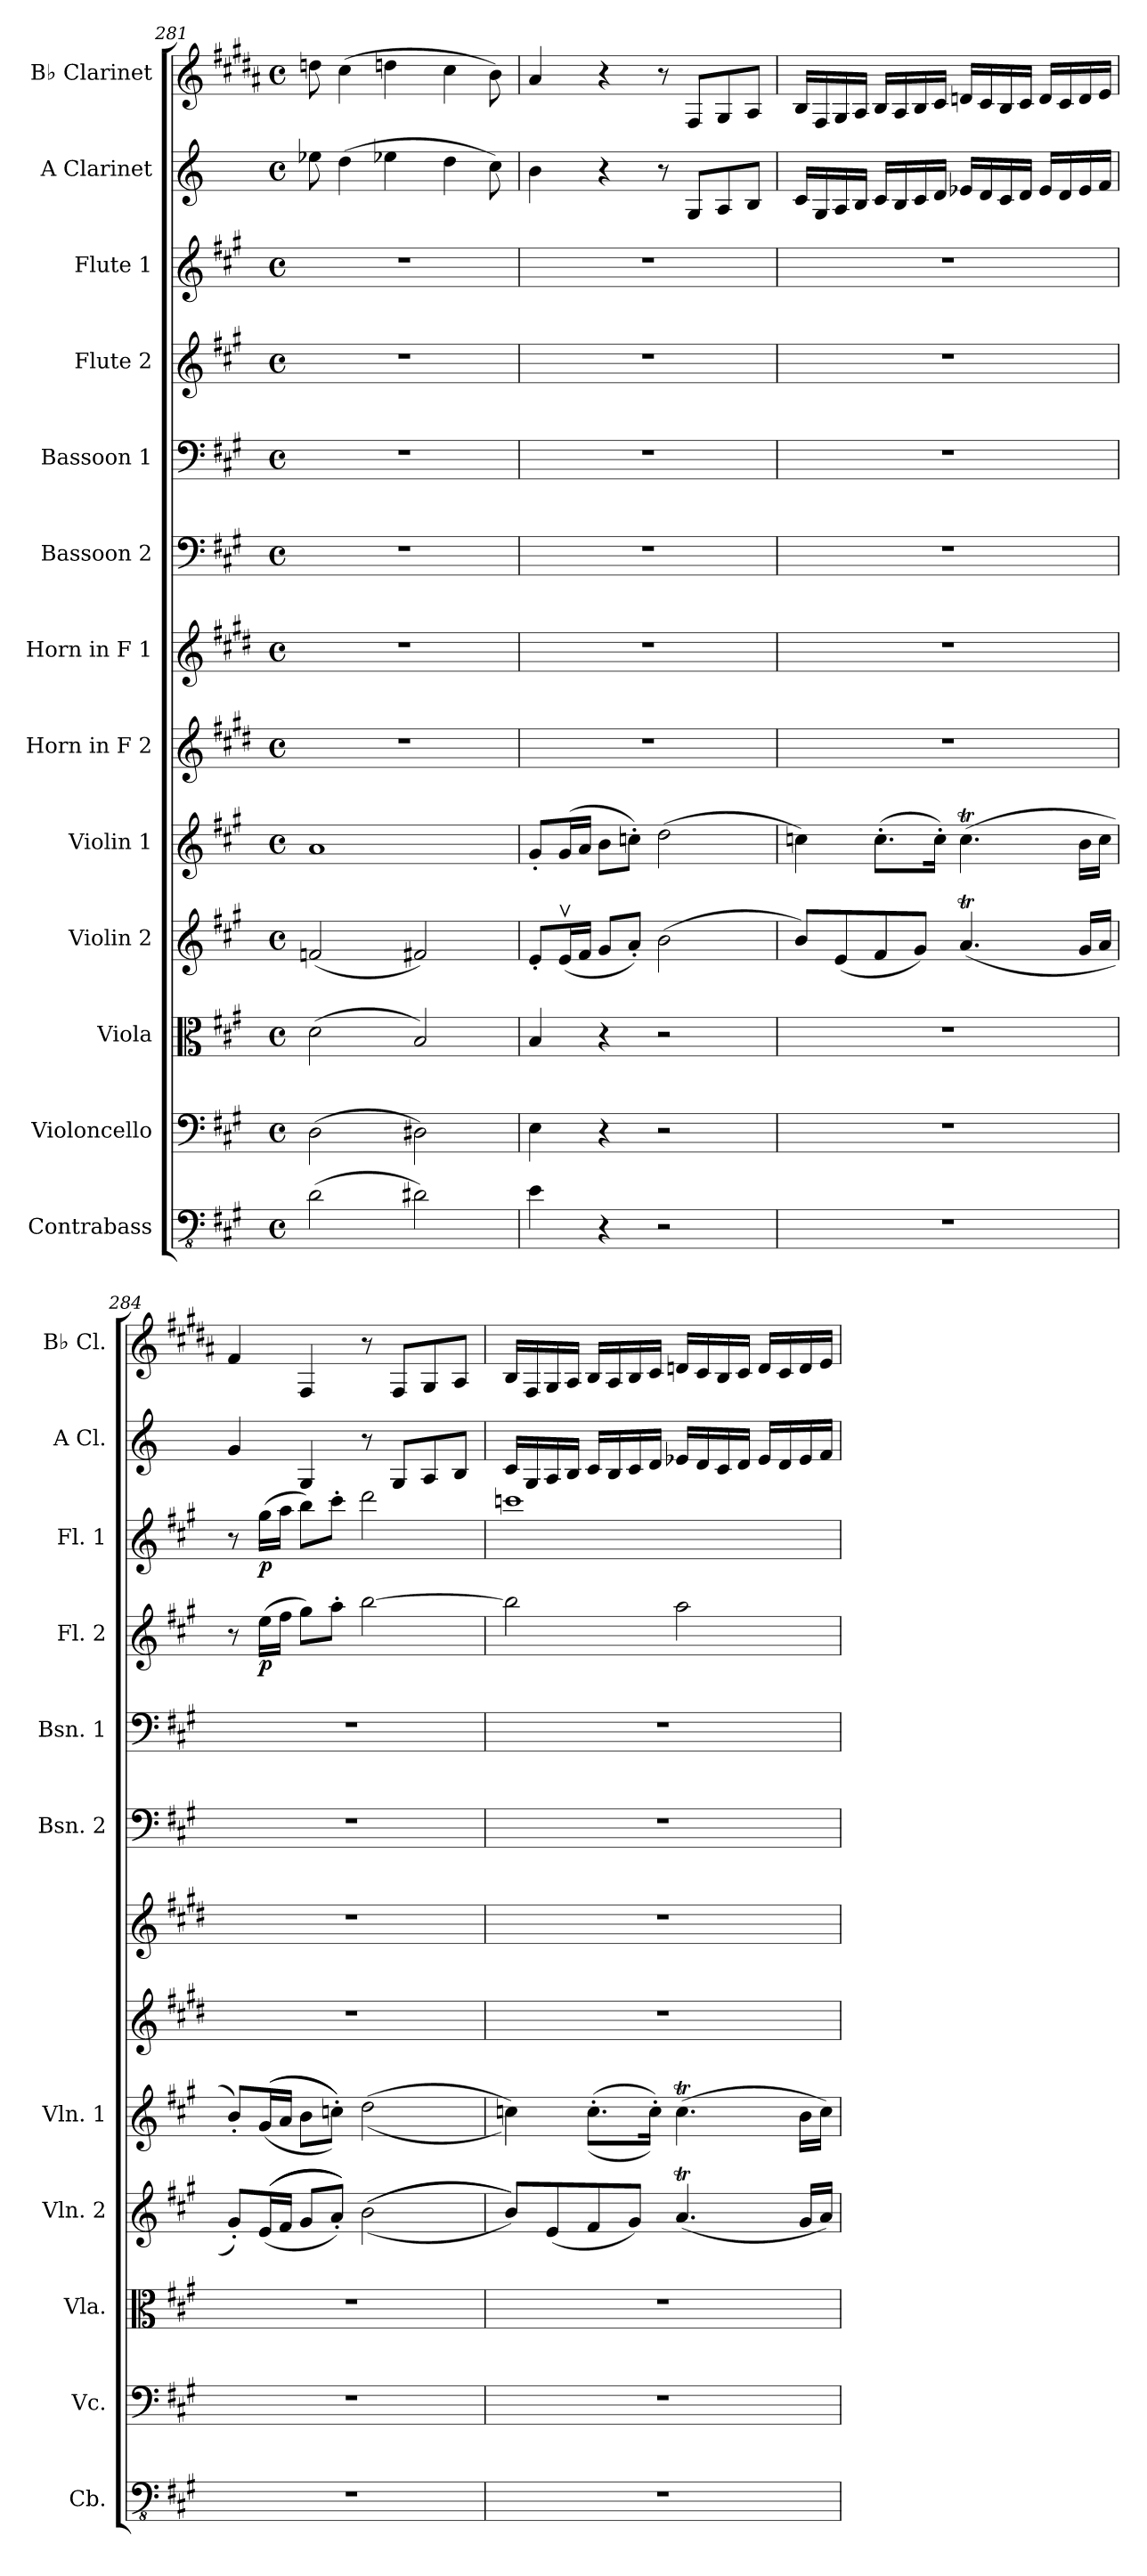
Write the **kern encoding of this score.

**kern	**kern	**kern	**kern	**kern	**kern	**kern	**kern	**kern	**kern	**dynam	**kern	**dynam	**kern	**kern
*part13	*part12	*part11	*part10	*part9	*part8	*part7	*part6	*part5	*part4	*part4	*part3	*part3	*part2	*part1
*staff13	*staff12	*staff11	*staff10	*staff9	*staff8	*staff7	*staff6	*staff5	*staff4	*staff4	*staff3	*staff3	*staff2	*staff1
*I"Contrabass	*I"Violoncello	*I"Viola	*I"Violin 2	*I"Violin 1	*I"Horn in F 2	*I"Horn in F 1	*I"Bassoon 2	*I"Bassoon 1	*I"Flute 2	*	*I"Flute 1	*	*I"A Clarinet	*I"B♭ Clarinet
*I'Cb.	*I'Vc.	*I'Vla.	*I'Vln. 2	*I'Vln. 1	*	*	*I'Bsn. 2	*I'Bsn. 1	*I'Fl. 2	*	*I'Fl. 1	*	*I'A Cl.	*I'B♭ Cl.
*clefFv4	*clefF4	*clefC3	*clefG2	*clefG2	*clefG2	*clefG2	*clefF4	*clefF4	*clefG2	*	*clefG2	*	*clefG2	*clefG2
*ITrd7c12	*	*	*	*	*ITrd4c7	*ITrd4c7	*	*	*	*	*	*	*ITrd2c3	*ITrd1c2
*k[f#c#g#]	*k[f#c#g#]	*k[f#c#g#]	*k[f#c#g#]	*k[f#c#g#]	*k[f#c#g#]	*k[f#c#g#]	*k[f#c#g#]	*k[f#c#g#]	*k[f#c#g#]	*	*k[f#c#g#]	*	*k[f#c#g#]	*k[f#c#g#]
*M4/4	*M4/4	*M4/4	*M4/4	*M4/4	*M4/4	*M4/4	*M4/4	*M4/4	*M4/4	*	*M4/4	*	*M4/4	*M4/4
*met(c)	*met(c)	*met(c)	*met(c)	*met(c)	*met(c)	*met(c)	*met(c)	*met(c)	*met(c)	*	*met(c)	*	*met(c)	*met(c)
=281	=281	=281	=281	=281	=281	=281	=281	=281	=281	=281	=281	=281	=281	=281
(>2DD\	(>2D\	(>2d\	(<2fn/	1a	1r	1r	1r	1r	1r	.	1r	.	8ccn\	8ccn\
.	.	.	.	.	.	.	.	.	.	.	.	.	(>4b\	(>4b\
.	.	.	.	.	.	.	.	.	.	.	.	.	4ccn\	4ccn\
2DD#X\)	2D#X\)	2B/)	2f#X/)	.	.	.	.	.	.	.	.	.	.	.
.	.	.	.	.	.	.	.	.	.	.	.	.	4b\	4b\
.	.	.	.	.	.	.	.	.	.	.	.	.	8a\)	8a\)
!!LO:PB:g=z
=282	=282	=282	=282	=282	=282	=282	=282	=282	=282	=282	=282	=282	=282	=282
4EE\	4E\	4B/	8e'/L	8g#'/L	1r	1r	1r	1r	1r	.	1r	.	4g#\	4g#/
.	.	.	(<16ev/L	(>16g#/L	.	.	.	.	.	.	.	.	.	.
.	.	.	16f#/JJ	16a/JJ	.	.	.	.	.	.	.	.	.	.
4r	4r	4r	8g#/L	8b\L	.	.	.	.	.	.	.	.	4r	4r
.	.	.	8a'/J)	8ccn'\J)	.	.	.	.	.	.	.	.	.	.
2r	2r	2r	(>2b\	(>2dd\	.	.	.	.	.	.	.	.	8r	8r
.	.	.	.	.	.	.	.	.	.	.	.	.	8E/L	8E/L
.	.	.	.	.	.	.	.	.	.	.	.	.	8F#/	8F#/
.	.	.	.	.	.	.	.	.	.	.	.	.	8G#/J	8G#/J
=283	=283	=283	=283	=283	=283	=283	=283	=283	=283	=283	=283	=283	=283	=283
1r	1r	1r	8b/L)	4ccn\)	1r	1r	1r	1r	1r	.	1r	.	16A/LL	16A/LL
.	.	.	.	.	.	.	.	.	.	.	.	.	16E/	16E/
.	.	.	(<8e/	.	.	.	.	.	.	.	.	.	16F#/	16F#/
.	.	.	.	.	.	.	.	.	.	.	.	.	16G#/JJ	16G#/JJ
.	.	.	8f#/	(>8.cc'\L	.	.	.	.	.	.	.	.	16A/LL	16A/LL
.	.	.	.	.	.	.	.	.	.	.	.	.	16G#/	16G#/
.	.	.	8g#/J)	.	.	.	.	.	.	.	.	.	16A/	16A/
.	.	.	.	16cc'\Jk)	.	.	.	.	.	.	.	.	16B/JJ	16B/JJ
.	.	.	(<4.aT/	(>4.ccT\	.	.	.	.	.	.	.	.	16cn/LL	16cn/LL
.	.	.	.	.	.	.	.	.	.	.	.	.	16B/	16B/
.	.	.	.	.	.	.	.	.	.	.	.	.	16A/	16A/
.	.	.	.	.	.	.	.	.	.	.	.	.	16B/JJ	16B/JJ
.	.	.	.	.	.	.	.	.	.	.	.	.	16c/LL	16c/LL
.	.	.	.	.	.	.	.	.	.	.	.	.	16B/	16B/
.	.	.	16g#/LL	16b\LL	.	.	.	.	.	.	.	.	16c/	16c/
.	.	.	16a/JJ	16cc\JJ	.	.	.	.	.	.	.	.	16d/JJ	16d/JJ
=284	=284	=284	=284	=284	=284	=284	=284	=284	=284	=284	=284	=284	=284	=284
1r	1r	1r	8g#'/L)	8b'/L)	1r	1r	1r	1r	8r	.	8r	.	4e/	4e/
!	!	!	!	!	!	!	!	!	!	!LO:DY:b	!	!LO:DY:b	!	!
.	.	.	(<(<(<(<16e/L	(>(>(>16g#/L	.	.	.	.	(>16ee\LL	p	(>16gg#\LL	p	.	.
.	.	.	16f#/JJ	16a/JJ	.	.	.	.	16ff#\JJ	.	16aa\JJ	.	.	.
.	.	.	8g#/L	8b\L	.	.	.	.	8gg#\L)	.	8bb\L)	.	4E/	4E/
.	.	.	8a'/J))))	8ccn'\J)))	.	.	.	.	8aa'\J	.	8ccc#'\J	.	.	.
.	.	.	(>(>(>2b\	(>(>2dd\	.	.	.	.	[2bb\	.	2ddd\	.	8r	8r
.	.	.	.	.	.	.	.	.	.	.	.	.	8E/L	8E/L
.	.	.	.	.	.	.	.	.	.	.	.	.	8F#/	8F#/
.	.	.	.	.	.	.	.	.	.	.	.	.	8G#/J	8G#/J
!!LO:PB:g=z
=285	=285	=285	=285	=285	=285	=285	=285	=285	=285	=285	=285	=285	=285	=285
1r	1r	1r	8b/L)))	4ccn\))	1r	1r	1r	1r	2bb\]	.	1cccn	.	16A/LL	16A/LL
.	.	.	.	.	.	.	.	.	.	.	.	.	16E/	16E/
.	.	.	(<8e/	.	.	.	.	.	.	.	.	.	16F#/	16F#/
.	.	.	.	.	.	.	.	.	.	.	.	.	16G#/JJ	16G#/JJ
.	.	.	8f#/	(>(>8.cc'\L	.	.	.	.	.	.	.	.	16A/LL	16A/LL
.	.	.	.	.	.	.	.	.	.	.	.	.	16G#/	16G#/
.	.	.	8g#/J)	.	.	.	.	.	.	.	.	.	16A/	16A/
.	.	.	.	16cc'\Jk))	.	.	.	.	.	.	.	.	16B/JJ	16B/JJ
.	.	.	(<4.aT/	(>4.ccT\	.	.	.	.	2aa\	.	.	.	16cn/LL	16cn/LL
.	.	.	.	.	.	.	.	.	.	.	.	.	16B/	16B/
.	.	.	.	.	.	.	.	.	.	.	.	.	16A/	16A/
.	.	.	.	.	.	.	.	.	.	.	.	.	16B/JJ	16B/JJ
.	.	.	.	.	.	.	.	.	.	.	.	.	16c/LL	16c/LL
.	.	.	.	.	.	.	.	.	.	.	.	.	16B/	16B/
.	.	.	16g#/LL	16b\LL	.	.	.	.	.	.	.	.	16c/	16c/
.	.	.	16a/JJ)	16cc\JJ)	.	.	.	.	.	.	.	.	16d/JJ	16d/JJ
=	=	=	=	=	=	=	=	=	=	=	=	=	=	=
*-	*-	*-	*-	*-	*-	*-	*-	*-	*-	*-	*-	*-	*-	*-
